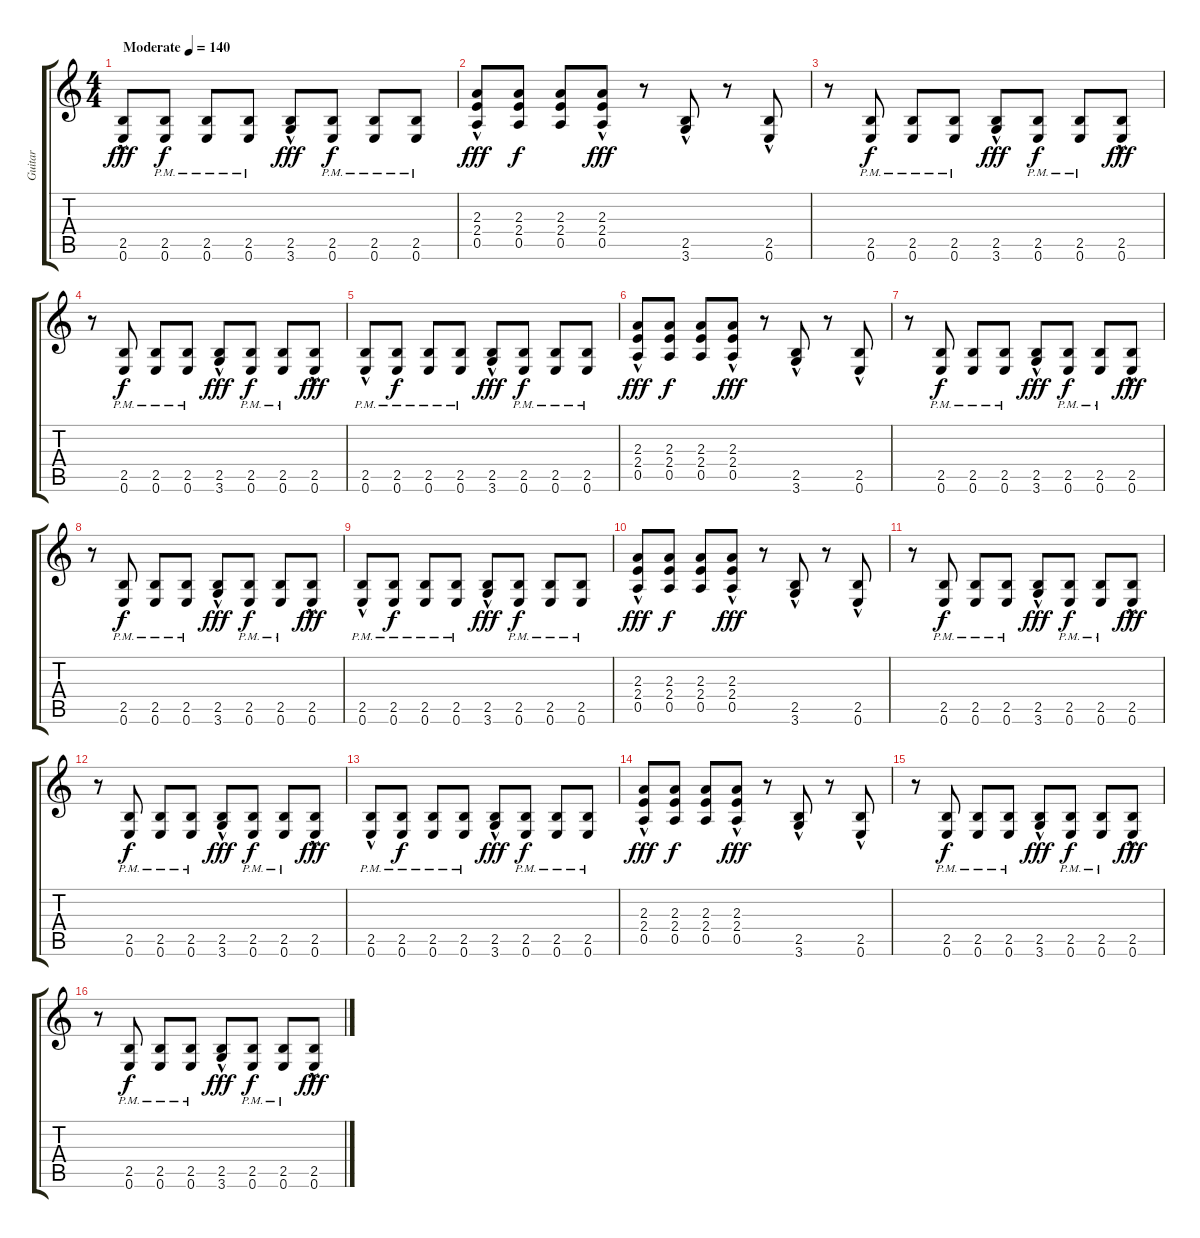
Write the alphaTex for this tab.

\track ("Guitar" "Guitar") {instrument acousticguitarsteel}
\staff {score tabs}
\tuning (E4 B3 G3 D3 A2 E2) {hide}
\ts (4 4)
\tempo (140 "Moderate")
\clef g2
\ks c
(2.5{hac} 0.6{hac}).8{dy fff instrument acousticguitarsteel} (2.5{pm} 0.6{pm}).8{dy f} (2.5{pm} 0.6{pm}).8 (2.5{pm} 0.6{pm}).8 (2.5{hac} 3.6{hac}).8{dy fff} (2.5{pm} 0.6{pm}).8{dy f} (2.5{pm} 0.6{pm}).8 (2.5{pm} 0.6{pm}).8 |
(2.3{hac} 2.4{hac} 0.5{hac}).8{dy fff} (2.3 2.4 0.5).8{dy f} (2.3 2.4 0.5).8 (2.3{hac} 2.4{hac} 0.5{hac}).8{dy fff} r.8 (2.5{hac} 3.6{hac}).8 r.8 (2.5{hac} 0.6{hac}).8 |
r.8 (2.5{pm} 0.6{pm}).8{dy f} (2.5{pm} 0.6{pm}).8 (2.5{pm} 0.6{pm}).8 (2.5{hac} 3.6{hac}).8{dy fff} (2.5{pm} 0.6{pm}).8{dy f} (2.5{pm} 0.6{pm}).8 (2.5{hac} 0.6{hac}).8{dy fff} |
r.8 (2.5{pm} 0.6{pm}).8{dy f} (2.5{pm} 0.6{pm}).8 (2.5{pm} 0.6{pm}).8 (2.5{hac} 3.6{hac}).8{dy fff} (2.5{pm} 0.6{pm}).8{dy f} (2.5{pm} 0.6{pm}).8 (2.5{hac} 0.6{hac}).8{dy fff} |
(2.5{hac pm} 0.6{hac pm}).8 (2.5{pm} 0.6{pm}).8{dy f} (2.5{pm} 0.6{pm}).8 (2.5{pm} 0.6{pm}).8 (2.5{hac} 3.6{hac}).8{dy fff} (2.5{pm} 0.6{pm}).8{dy f} (2.5{pm} 0.6{pm}).8 (2.5{pm} 0.6{pm}).8 |
(2.3{hac} 2.4{hac} 0.5{hac}).8{dy fff} (2.3 2.4 0.5).8{dy f} (2.3 2.4 0.5).8 (2.3{hac} 2.4{hac} 0.5{hac}).8{dy fff} r.8 (2.5{hac} 3.6{hac}).8 r.8 (2.5{hac} 0.6{hac}).8 |
r.8 (2.5{pm} 0.6{pm}).8{dy f} (2.5{pm} 0.6{pm}).8 (2.5{pm} 0.6{pm}).8 (2.5{hac} 3.6{hac}).8{dy fff} (2.5{pm} 0.6{pm}).8{dy f} (2.5{pm} 0.6{pm}).8 (2.5{hac} 0.6{hac}).8{dy fff} |
r.8 (2.5{pm} 0.6{pm}).8{dy f} (2.5{pm} 0.6{pm}).8 (2.5{pm} 0.6{pm}).8 (2.5{hac} 3.6{hac}).8{dy fff} (2.5{pm} 0.6{pm}).8{dy f} (2.5{pm} 0.6{pm}).8 (2.5{hac} 0.6{hac}).8{dy fff} |
(2.5{hac pm} 0.6{hac pm}).8 (2.5{pm} 0.6{pm}).8{dy f} (2.5{pm} 0.6{pm}).8 (2.5{pm} 0.6{pm}).8 (2.5{hac} 3.6{hac}).8{dy fff} (2.5{pm} 0.6{pm}).8{dy f} (2.5{pm} 0.6{pm}).8 (2.5{pm} 0.6{pm}).8 |
(2.3{hac} 2.4{hac} 0.5{hac}).8{dy fff} (2.3 2.4 0.5).8{dy f} (2.3 2.4 0.5).8 (2.3{hac} 2.4{hac} 0.5{hac}).8{dy fff} r.8 (2.5{hac} 3.6{hac}).8 r.8 (2.5{hac} 0.6{hac}).8 |
r.8 (2.5{pm} 0.6{pm}).8{dy f} (2.5{pm} 0.6{pm}).8 (2.5{pm} 0.6{pm}).8 (2.5{hac} 3.6{hac}).8{dy fff} (2.5{pm} 0.6{pm}).8{dy f} (2.5{pm} 0.6{pm}).8 (2.5{hac} 0.6{hac}).8{dy fff} |
r.8 (2.5{pm} 0.6{pm}).8{dy f} (2.5{pm} 0.6{pm}).8 (2.5{pm} 0.6{pm}).8 (2.5{hac} 3.6{hac}).8{dy fff} (2.5{pm} 0.6{pm}).8{dy f} (2.5{pm} 0.6{pm}).8 (2.5{hac} 0.6{hac}).8{dy fff} |
(2.5{hac pm} 0.6{hac pm}).8 (2.5{pm} 0.6{pm}).8{dy f} (2.5{pm} 0.6{pm}).8 (2.5{pm} 0.6{pm}).8 (2.5{hac} 3.6{hac}).8{dy fff} (2.5{pm} 0.6{pm}).8{dy f} (2.5{pm} 0.6{pm}).8 (2.5{pm} 0.6{pm}).8 |
(2.3{hac} 2.4{hac} 0.5{hac}).8{dy fff} (2.3 2.4 0.5).8{dy f} (2.3 2.4 0.5).8 (2.3{hac} 2.4{hac} 0.5{hac}).8{dy fff} r.8 (2.5{hac} 3.6{hac}).8 r.8 (2.5{hac} 0.6{hac}).8 |
r.8 (2.5{pm} 0.6{pm}).8{dy f} (2.5{pm} 0.6{pm}).8 (2.5{pm} 0.6{pm}).8 (2.5{hac} 3.6{hac}).8{dy fff} (2.5{pm} 0.6{pm}).8{dy f} (2.5{pm} 0.6{pm}).8 (2.5{hac} 0.6{hac}).8{dy fff} |
r.8 (2.5{pm} 0.6{pm}).8{dy f} (2.5{pm} 0.6{pm}).8 (2.5{pm} 0.6{pm}).8 (2.5{hac} 3.6{hac}).8{dy fff} (2.5{pm} 0.6{pm}).8{dy f} (2.5{pm} 0.6{pm}).8 (2.5{hac} 0.6{hac}).8{dy fff}
